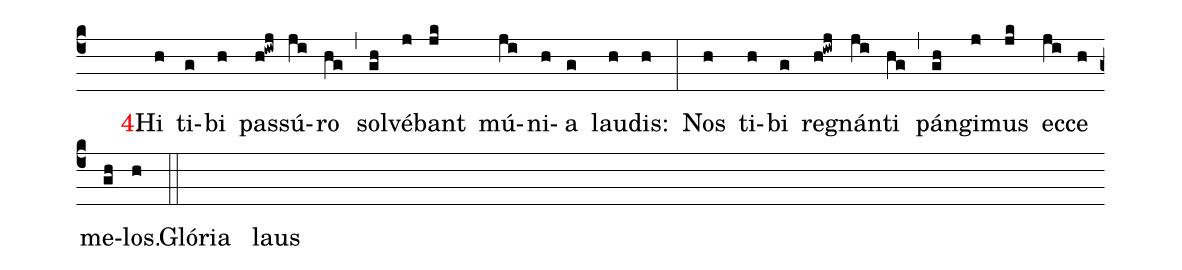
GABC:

mode:.;
%%
(c4) () <v>\red{4.}</v>() Hi(h) ti(g)bi(h) pas(h!iwj)sú(ji)ro(hg) (,) sol(gh)vé(j)bant(jk) mú(ji)ni(h)a(g) lau(h)dis:(h) (:) Nos(h) ti(h)bi(g) re(h!iwj)gnán(ji)ti(hg) (,) pán(gh)gi(j)mus(jk) ec(ji)ce(h) me(gh)los.(h) (::) Glória() laus() ()
